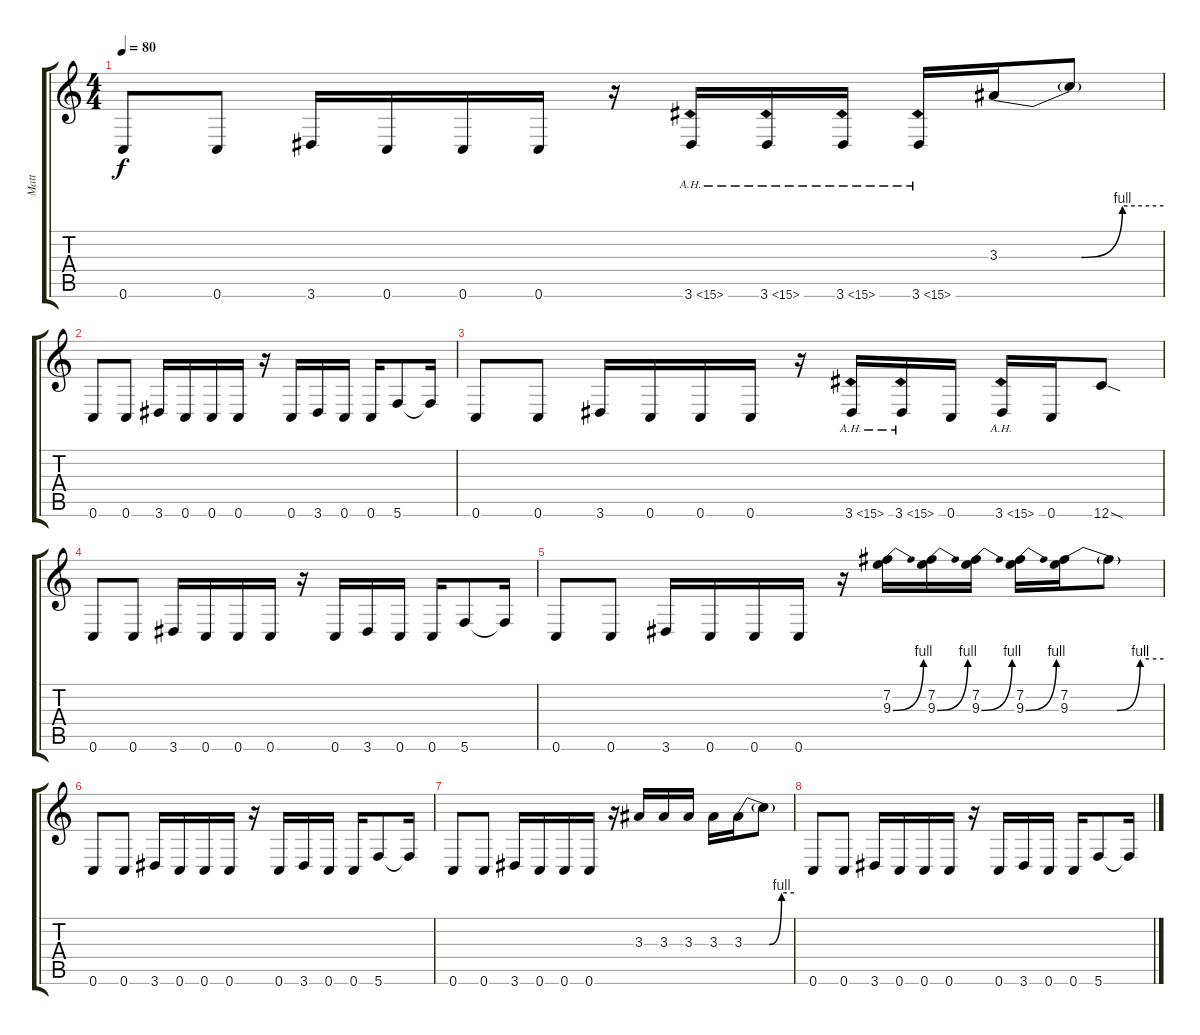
\track ("Matt" "Matt") {instrument distortionguitar}
\staff {score tabs}
\tuning (E4 B3 G3 D3 A2 C2) {hide}
\ts (4 4)
\tempo 80
\clef g2
\ks c
0.6.8{dy f} 0.6.8 3.6.16 0.6.16 0.6.16 0.6.16 r.16 3.6{ah 12}.16 3.6{ah 12}.16 3.6{ah 12}.16 3.6{ah 12}.16 3.3{be (custom 0 0 15 0 30 0 45 4 60 4)}.16 3.3{t}.8 |
0.6.8 0.6.8 3.6.16 0.6.16 0.6.16 0.6.16 r.16 0.6.16 3.6.16 0.6.16 0.6.16 5.6.8 5.6{t}.16 |
0.6.8 0.6.8 3.6.16 0.6.16 0.6.16 0.6.16 r.16 3.6{ah 12}.16 3.6{ah 12}.16 0.6.16 3.6{ah 12}.16 0.6.16 12.6{sod}.8 |
0.6.8 0.6.8 3.6.16 0.6.16 0.6.16 0.6.16 r.16 0.6.16 3.6.16 0.6.16 0.6.16 5.6.8 5.6{t}.16 |
0.6.8 0.6.8 3.6.16 0.6.16 0.6.16 0.6.16 r.16 (7.2 9.3{be (bend 0 0 60 4)}).16 (7.2 9.3{be (bend 0 0 60 4)}).16 (7.2 9.3{be (bend 0 0 60 4)}).16 (7.2 9.3{be (bend 0 0 60 4)}).16 (7.2 9.3{be (custom 0 0 15 0 30 0 45 4 60 4)}).16 9.3{t}.8 |
0.6.8 0.6.8 3.6.16 0.6.16 0.6.16 0.6.16 r.16 0.6.16 3.6.16 0.6.16 0.6.16 5.6.8 5.6{t}.16 |
0.6.8 0.6.8 3.6.16 0.6.16 0.6.16 0.6.16 r.16 3.3.16 3.3.16 3.3.16 3.3.16 3.3{be (custom 0 0 15 0 30 0 45 4 60 4)}.16 3.3{t}.8 |
0.6.8 0.6.8 3.6.16 0.6.16 0.6.16 0.6.16 r.16 0.6.16 3.6.16 0.6.16 0.6.16 5.6.8 5.6{t}.16
